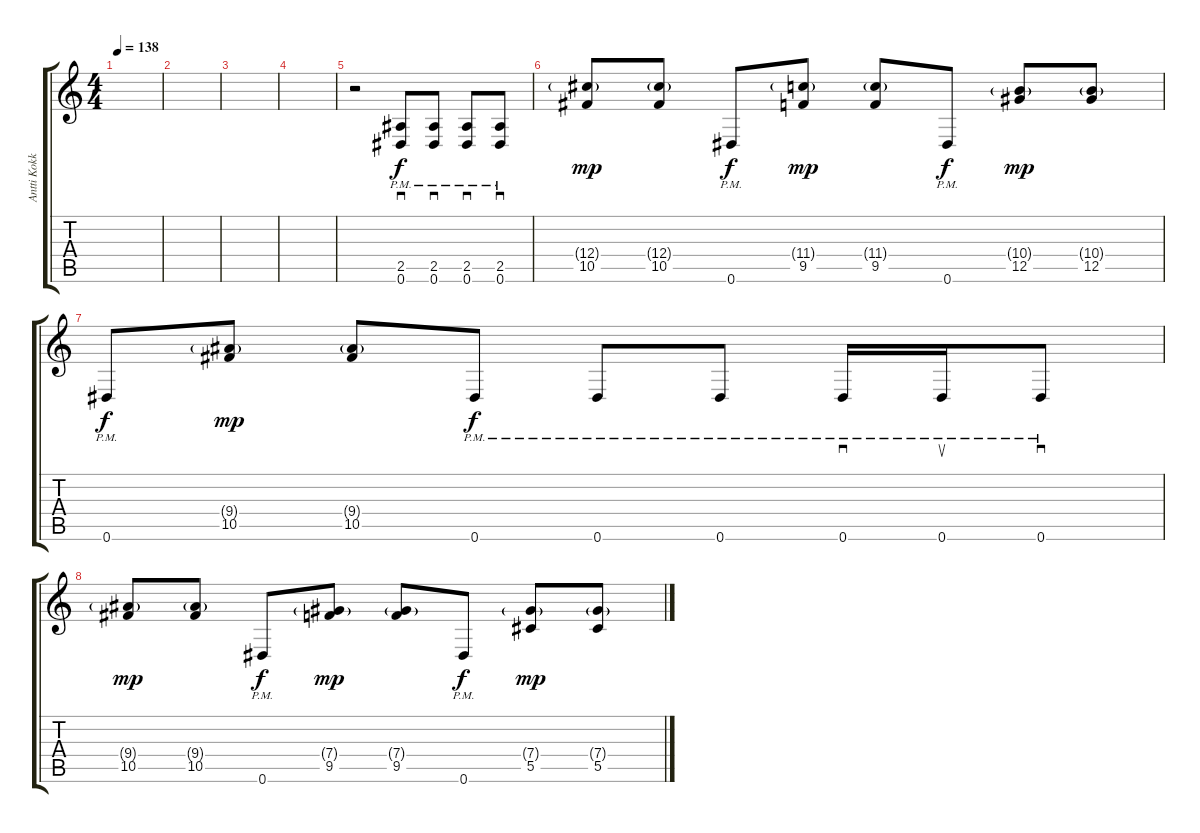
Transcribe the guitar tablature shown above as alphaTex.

\track ("Antti Kokko" "Antti Kokk") {instrument distortionguitar}
\staff {score tabs}
\tuning (Eb4 Bb3 Gb3 Db3 Ab2 Eb2) {hide}
\ts (4 4)
\tempo 138
\clef g2
\ks c
|
|
|
|
r.2{volume 15} (2.5{pm} 0.6{pm}).8{sd} (2.5{pm} 0.6{pm}).8{sd} (2.5{pm} 0.6{pm}).8{sd} (2.5{pm} 0.6{pm}).8{sd} |
(12.4{g} 10.5).8{dy mp} (12.4{g} 10.5).8 0.6{pm}.8{dy f} (11.4{g} 9.5).8{dy mp} (11.4{g} 9.5).8 0.6{pm}.8{dy f} (10.4{g} 12.5).8{dy mp} (10.4{g} 12.5).8 |
0.6{pm}.8{dy f} (9.4{g} 10.5).8{dy mp} (9.4{g} 10.5).8 0.6{pm}.8{dy f} 0.6{pm}.8 0.6{pm}.8 0.6{pm}.16{sd} 0.6{pm}.16{su} 0.6{pm}.8{sd} |
(9.4{g} 10.5).8{dy mp} (9.4{g} 10.5).8 0.6{pm}.8{dy f} (7.4{g} 9.5).8{dy mp} (7.4{g} 9.5).8 0.6{pm}.8{dy f} (7.4{g} 5.5).8{dy mp} (7.4{g} 5.5).8
